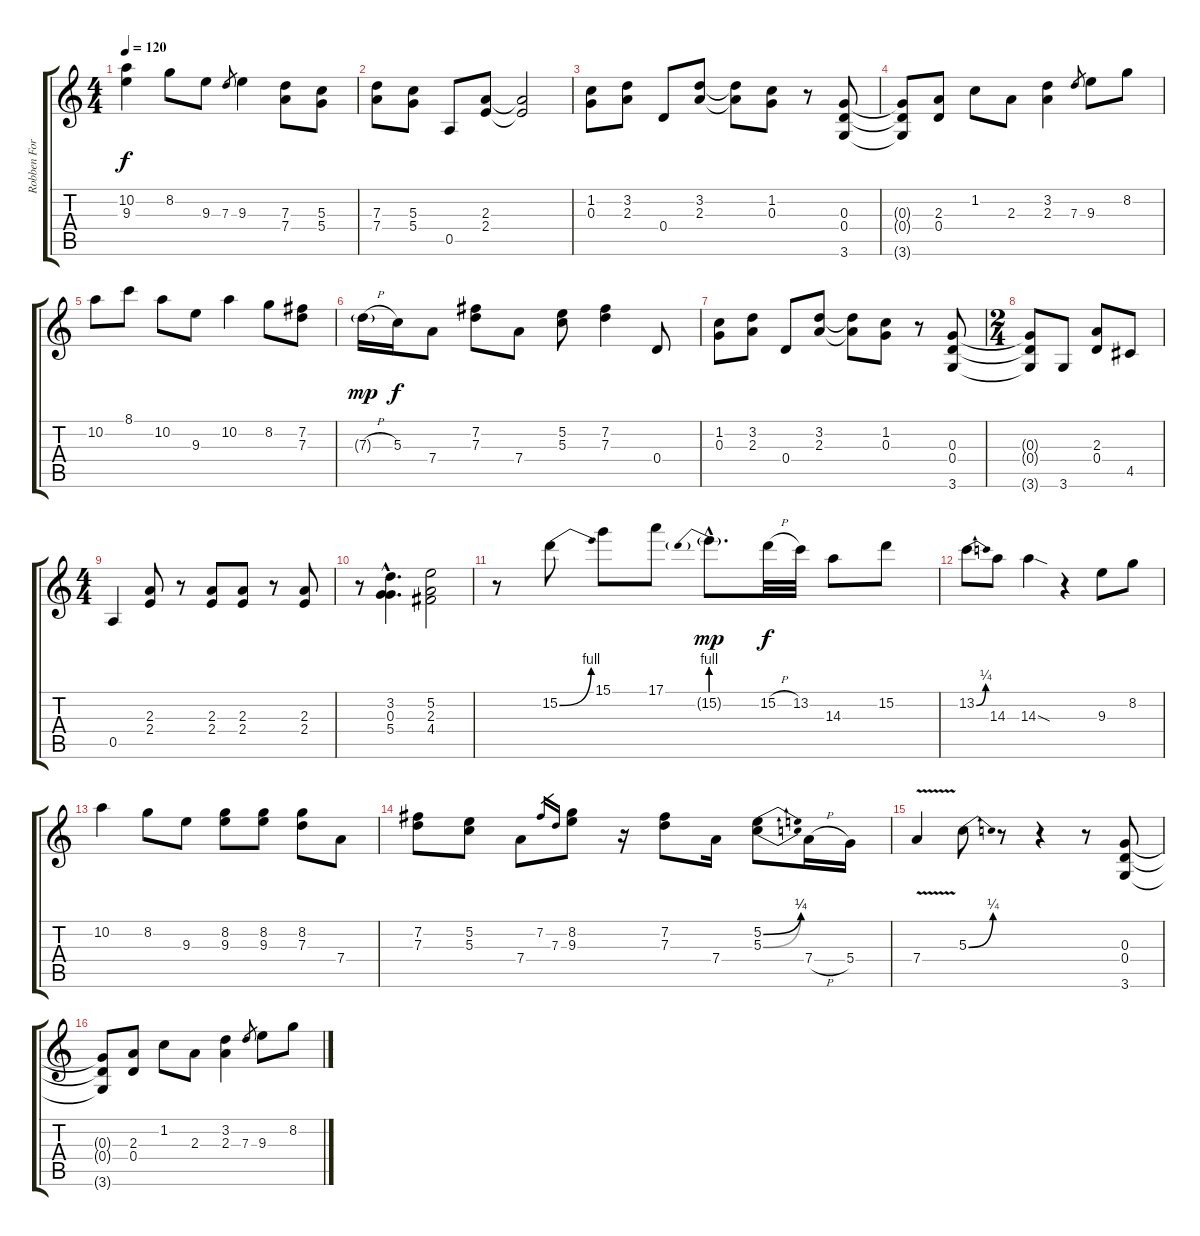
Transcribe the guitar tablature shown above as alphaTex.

\track ("Robben Ford" "Robben For") {instrument overdrivenguitar}
\staff {score tabs}
\tuning (E4 B3 G3 D3 A2 E2) {hide}
\ts (4 4)
\tempo 120
\clef g2
\ks c
(10.2 9.3).4{dy f} 8.2.8 9.3.8 7.3.8{gr} 9.3.4 (7.3 7.4).8 (5.3 5.4).8 |
(7.3 7.4).8 (5.3 5.4).8 0.5.8 (2.3 2.4).8 (2.3{t} 2.4{t}).2 |
(1.2 0.3).8 (3.2 2.3).8 0.4.8 (3.2 2.3).8 (3.2{t} 2.3{t}).8 (1.2 0.3).8 r.8 (0.3 0.4 3.6).8 |
(0.3{t} 0.4{t} 3.6{t}).8 (2.3 0.4).8 1.2.8 2.3.8 (3.2 2.3).4 7.3.8{gr} 9.3.8 8.2.8 |
10.2.8 8.1.8 10.2.8 9.3.8 10.2.4 8.2.8 (7.2 7.3).8 |
7.3{h g}.16{dy mp} 5.3.16{dy f} 7.4.8 (7.2 7.3).8 7.4.8 (5.2 5.3).8 (7.2 7.3).4 0.4.8 |
(1.2 0.3).8 (3.2 2.3).8 0.4.8 (3.2 2.3).8 (3.2{t} 2.3{t}).8 (1.2 0.3).8 r.8 (0.3 0.4 3.6).8 |
\ts (2 4)
(0.3{t} 0.4{t} 3.6{t}).8 3.6.8 (2.3 0.4).8 4.5.8 |
\ts (4 4)
0.5.4 (2.3 2.4).8 r.8 (2.3 2.4).8 (2.3 2.4).8 r.8 (2.3 2.4).8 |
r.8 (3.2{hac} 0.3{hac} 5.4{hac}).4{d} (5.2 2.3 4.4).2 |
r.8 15.2{be (bend 0 0 60 4)}.8 15.1.8 17.1.8 15.2{be (prebend 0 4 60 4) g hac}.8{d dy mp} 15.2{h}.32{dy f} 13.2.32 14.3.8 15.2.8 |
13.2{be (bend 0 0 60 1)}.8 14.3.8 14.3{sod}.4 r.4 9.3.8 8.2.8 |
10.2.4 8.2.8 9.3.8 (8.2 9.3).8 (8.2 9.3).8 (8.2 7.3).8 7.4.8 |
(7.2 7.3).8 (5.2 5.3).8 7.4.8 7.2.16{gr} 7.3.16{gr} (8.2 9.3).8 r.16 (7.2 7.3).8 7.4.16 (5.2{be (bend 0 0 60 1)} 5.3{be (bend 0 0 60 1)}).8 7.4{h}.16 5.4.16 |
7.4{v}.4 5.3{be (bend 0 0 60 1)}.8 r.8 r.4 r.8 (0.3 0.4 3.6).8 |
(0.3{t} 0.4{t} 3.6{t}).8 (2.3 0.4).8 1.2.8 2.3.8 (3.2 2.3).4 7.3.8{gr} 9.3.8 8.2.8
